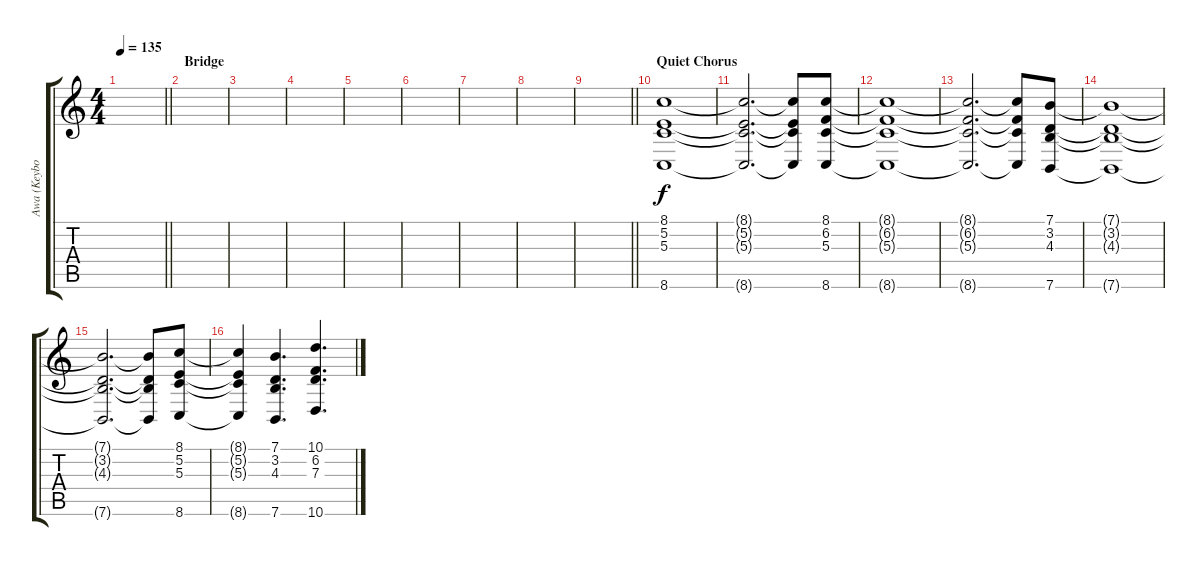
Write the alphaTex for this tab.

\track ("Awa (Keyboard)" "Awa (Keybo") {instrument synthstrings2}
\staff {score tabs}
\tuning (E4 B3 G3 D3 A2 E2) {hide}
\ts (4 4)
\tempo 135
\clef g2
\barLineRight lightlight
\ks c
|
\section ("" "Bridge")
|
|
|
|
|
|
|
\barLineRight lightlight
|
\section ("" "Quiet Chorus")
(8.1 5.2 5.3 8.6).1{volume 8} |
(8.1{t} 5.2{t} 5.3{t} 8.6{t}).2{d} (8.1{t} 5.2{t} 5.3{t} 8.6{t}).8 (8.1 6.2 5.3 8.6).8 |
(8.1{t} 6.2{t} 5.3{t} 8.6{t}).1 |
(8.1{t} 6.2{t} 5.3{t} 8.6{t}).2{d} (8.1{t} 6.2{t} 5.3{t} 8.6{t}).8 (7.1 3.2 4.3 7.6).8 |
(7.1{t} 3.2{t} 4.3{t} 7.6{t}).1 |
(7.1{t} 3.2{t} 4.3{t} 7.6{t}).2{d} (7.1{t} 3.2{t} 4.3{t} 7.6{t}).8 (8.1 5.2 5.3 8.6).8 |
(8.1{t} 5.2{t} 5.3{t} 8.6{t}).4 (7.1 3.2 4.3 7.6).4{d} (10.1 6.2 7.3 10.6).4{d}
